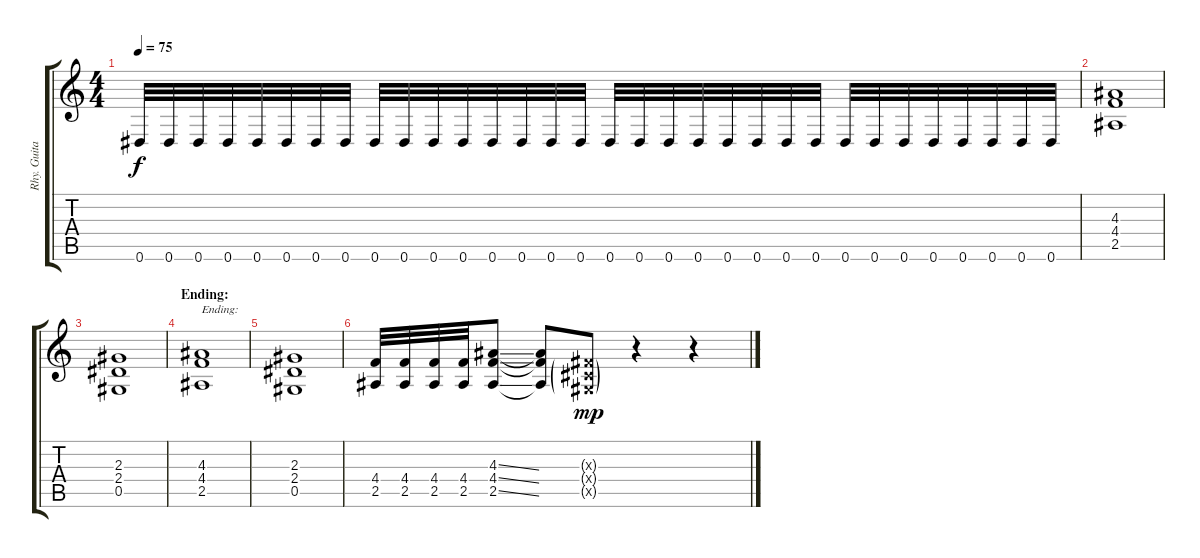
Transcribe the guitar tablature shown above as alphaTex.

\track ("Rhy. Guitar 2" "Rhy. Guita") {instrument distortionguitar}
\staff {score tabs}
\tuning (Eb4 Bb3 Gb3 Db3 Ab2 Eb2) {hide}
\ts (4 4)
\tempo 75
\clef g2
\ks c
0.6.32{dy f} 0.6.32 0.6.32 0.6.32 0.6.32 0.6.32 0.6.32 0.6.32 0.6.32 0.6.32 0.6.32 0.6.32 0.6.32 0.6.32 0.6.32 0.6.32 0.6.32 0.6.32 0.6.32 0.6.32 0.6.32 0.6.32 0.6.32 0.6.32 0.6.32 0.6.32 0.6.32 0.6.32 0.6.32 0.6.32 0.6.32 0.6.32 |
(4.3 4.4 2.5).1 |
(2.3 2.4 0.5).1 |
\section ("" "Ending:")
(4.3 4.4 2.5).1{txt "Ending:"} |
(2.3 2.4 0.5).1 |
(4.4 2.5).32 (4.4 2.5).32 (4.4 2.5).32 (4.4 2.5).32 (4.3{ss} 4.4{ss} 2.5{ss}).8 (4.3{t} 4.4{t} 2.5{t}).8 (0.3{g x} 0.4{g x} 0.5{g x}).8{dy mp} r.4 r.4
